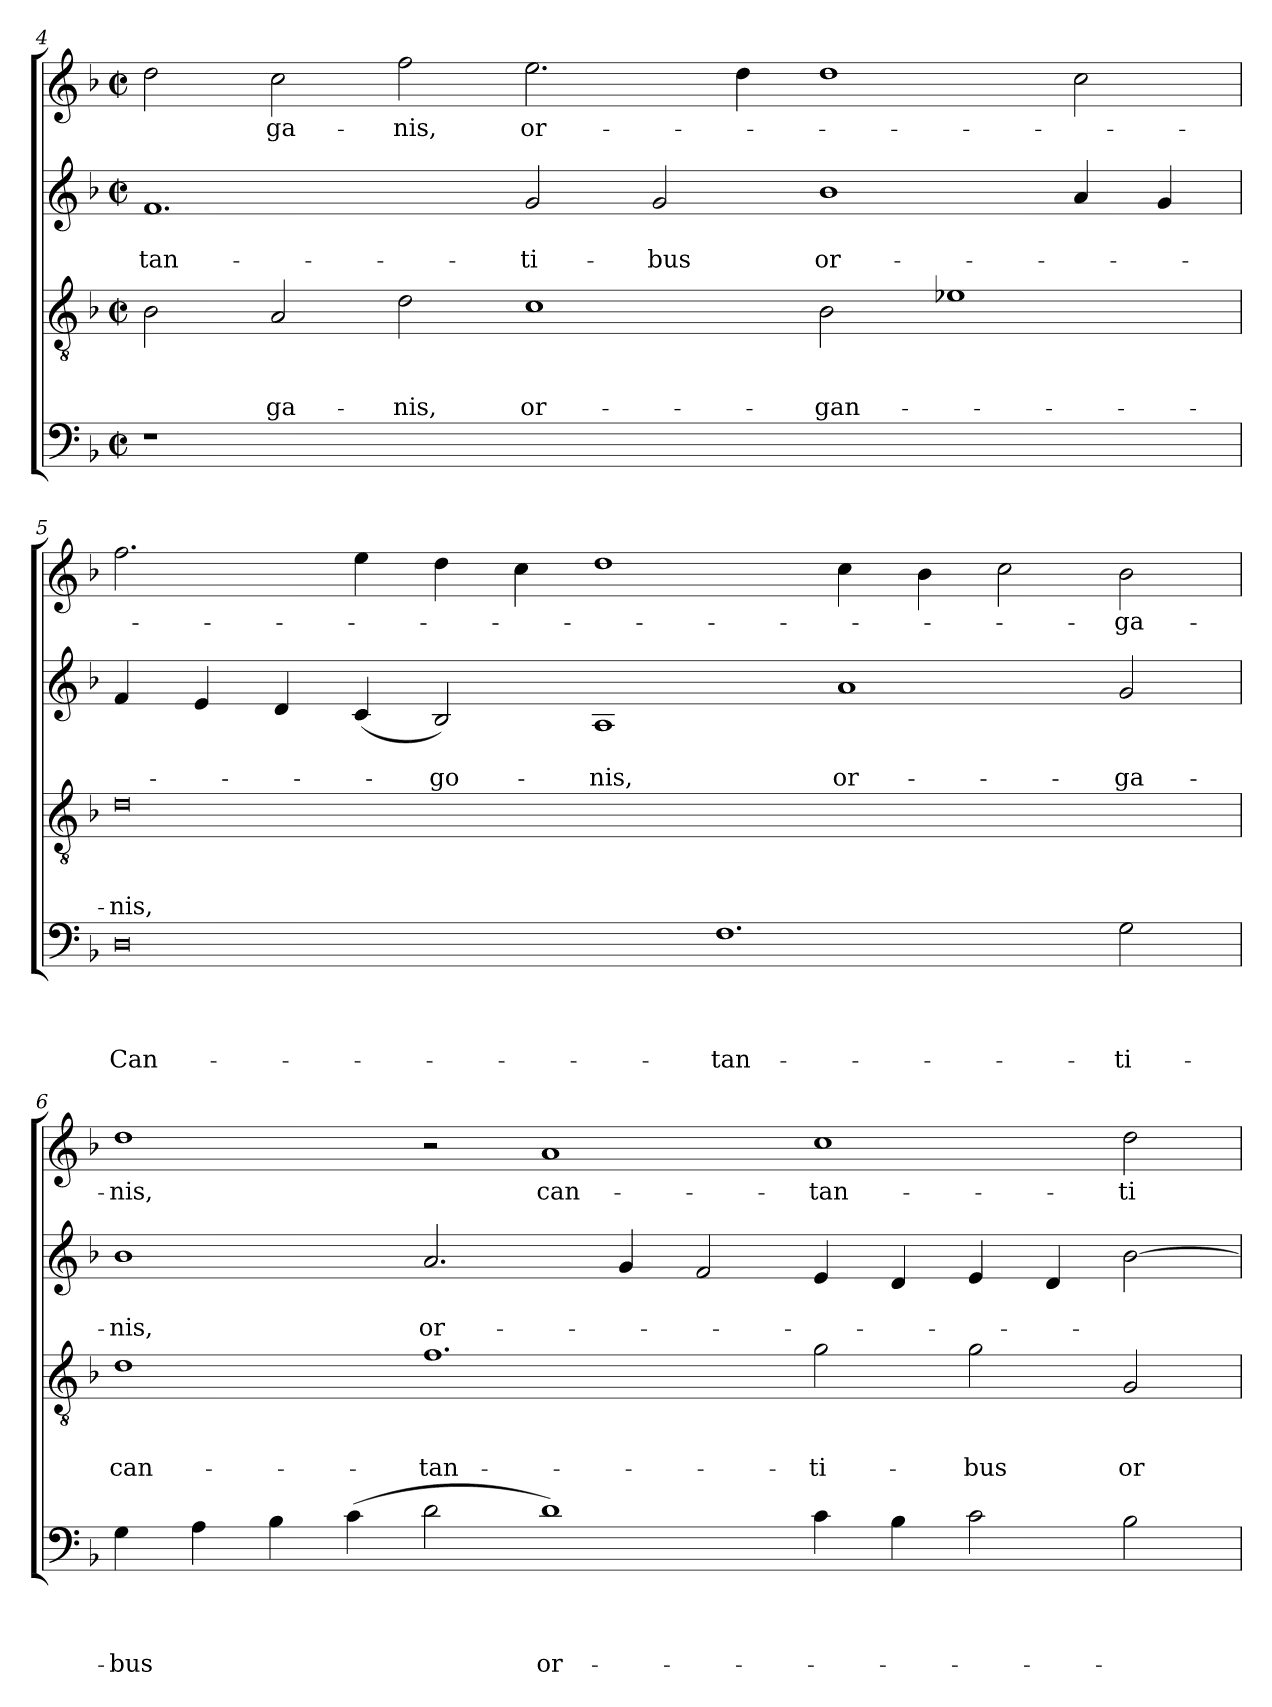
**kern	**text	**text	**text	**text	**kern	**text	**text	**text	**kern	**text	**text	**kern	**text
*part4	*part4	*part4	*part4	*part4	*part3	*part3	*part3	*part3	*part2	*part2	*part2	*part1	*part1
*staff4	*staff4	*staff4	*staff4	*staff4	*staff3	*staff3	*staff3	*staff3	*staff2	*staff2	*staff2	*staff1	*staff1
*clefF4	*	*	*	*	*clefGv2	*	*	*	*clefG2	*	*	*clefG2	*
*k[b-]	*	*	*	*	*k[b-]	*	*	*	*k[b-]	*	*	*k[b-]	*
*F:	*	*	*	*	*F:	*	*	*	*F:	*	*	*F:	*
*M2/2	*	*	*	*	*M2/2	*	*	*	*M2/2	*	*	*M2/2	*
*met(c|)	*	*	*	*	*met(c|)	*	*	*	*met(c|)	*	*	*met(c|)	*
=4	=4	=4	=4	=4	=4	=4	=4	=4	=4	=4	=4	=4	=4
!	!	!	!	!	!	!	!	!	!	!	!LO:LY:b	!	!
1r	.	.	.	.	2B-\	.	.	.	1.f	.	-tan-	2dd\	.
!	!	!	!	!	!	!	!	!LO:LY:b	!	!	!	!	!LO:LY:b
.	.	.	.	.	2A/	.	.	-ga-	.	.	.	2cc\	-ga-
!	!	!	!	!	!	!	!	!LO:LY:b	!	!	!	!	!LO:LY:b
0.ryy	.	.	.	.	2d\	.	.	-nis,	.	.	.	2ff\	-nis,
!	!	!	!	!	!	!	!	!LO:LY:b	!	!	!LO:LY:b	!	!LO:LY:b
.	.	.	.	.	1c	.	.	or-	2g/	.	-ti-	2.ee\	or-
!	!	!	!	!	!	!	!	!	!	!	!LO:LY:b	!	!
.	.	.	.	.	.	.	.	.	2g/	.	-bus	.	.
.	.	.	.	.	.	.	.	.	.	.	.	4dd\	.
!	!	!	!	!	!	!	!	!LO:LY:b	!	!	!LO:LY:b	!	!
.	.	.	.	.	2B-\	.	.	-gan-	1b-	.	or-	1dd	.
.	.	.	.	.	1e-X	.	.	.	.	.	.	.	.
.	.	.	.	.	.	.	.	.	4a/	.	.	2cc\	.
.	.	.	.	.	.	.	.	.	4g/	.	.	.	.
!!LO:LB:g=z
=5	=5	=5	=5	=5	=5	=5	=5	=5	=5	=5	=5	=5	=5
!	!	!	!	!LO:LY:b	!	!	!	!LO:LY:b	!	!	!	!	!
0D	.	.	.	Can-	0d	.	.	-nis,	4f/	.	.	2.ff\	.
.	.	.	.	.	.	.	.	.	4e/	.	.	.	.
.	.	.	.	.	.	.	.	.	4d/	.	.	.	.
.	.	.	.	.	.	.	.	.	(<4c/	.	.	4ee\	.
!	!	!	!	!	!	!	!	!	!	!	!LO:LY:b	!	!
.	.	.	.	.	.	.	.	.	2B-/)	.	-go-	4dd\	.
.	.	.	.	.	.	.	.	.	.	.	.	4cc\	.
!	!	!	!	!	!	!	!	!	!	!	!LO:LY:b	!	!
.	.	.	.	.	.	.	.	.	1A	.	-nis,	1dd	.
!	!	!	!	!LO:LY:b	!	!	!	!	!	!	!	!	!
1.F	.	.	.	-tan-	0ryy	.	.	.	.	.	.	.	.
!	!	!	!	!	!	!	!	!	!	!	!LO:LY:b	!	!
.	.	.	.	.	.	.	.	.	1a	.	or-	4cc\	.
.	.	.	.	.	.	.	.	.	.	.	.	4b-\	.
.	.	.	.	.	.	.	.	.	.	.	.	2cc\	.
!	!	!	!	!LO:LY:b	!	!	!	!	!	!	!LO:LY:b	!	!LO:LY:b
2G\	.	.	.	-ti-	.	.	.	.	2g/	.	-ga-	2b-\	-ga-
=6	=6	=6	=6	=6	=6	=6	=6	=6	=6	=6	=6	=6	=6
!	!	!	!	!LO:LY:b	!	!	!	!LO:LY:b	!	!	!LO:LY:b	!	!LO:LY:b
4G\	.	.	.	-bus	1d	.	.	can-	1b-	.	-nis,	1dd	-nis,
4A\	.	.	.	.	.	.	.	.	.	.	.	.	.
4B-\	.	.	.	.	.	.	.	.	.	.	.	.	.
(<4c\	.	.	.	.	.	.	.	.	.	.	.	.	.
!	!	!	!	!	!	!	!	!LO:LY:b	!	!	!LO:LY:b	!	!
2d\	.	.	.	.	1.f	.	.	-tan-	2.a/	.	or-	2r	.
!	!	!	!	!LO:LY:b	!	!	!	!	!	!	!	!	!LO:LY:b
1d)	.	.	.	or-	.	.	.	.	.	.	.	1a	can-
.	.	.	.	.	.	.	.	.	4g/	.	.	.	.
.	.	.	.	.	.	.	.	.	2f/	.	.	.	.
!	!	!	!	!	!	!	!	!LO:LY:b	!	!	!	!	!LO:LY:b
4c\	.	.	.	.	2g\	.	.	-ti-	4e/	.	.	1cc	-tan-
4B-\	.	.	.	.	.	.	.	.	4d/	.	.	.	.
!	!	!	!	!	!	!	!	!LO:LY:b	!	!	!	!	!
2c\	.	.	.	.	2g\	.	.	-bus	4e/	.	.	.	.
.	.	.	.	.	.	.	.	.	4d/	.	.	.	.
!	!	!	!	!	!	!	!	!LO:LY:b	!	!	!	!	!LO:LY:b
2B-\	.	.	.	.	2G/	.	.	or-	[>2b-\	.	.	2dd\	-ti-
=	=	=	=	=	=	=	=	=	=	=	=	=	=
*-	*-	*-	*-	*-	*-	*-	*-	*-	*-	*-	*-	*-	*-
